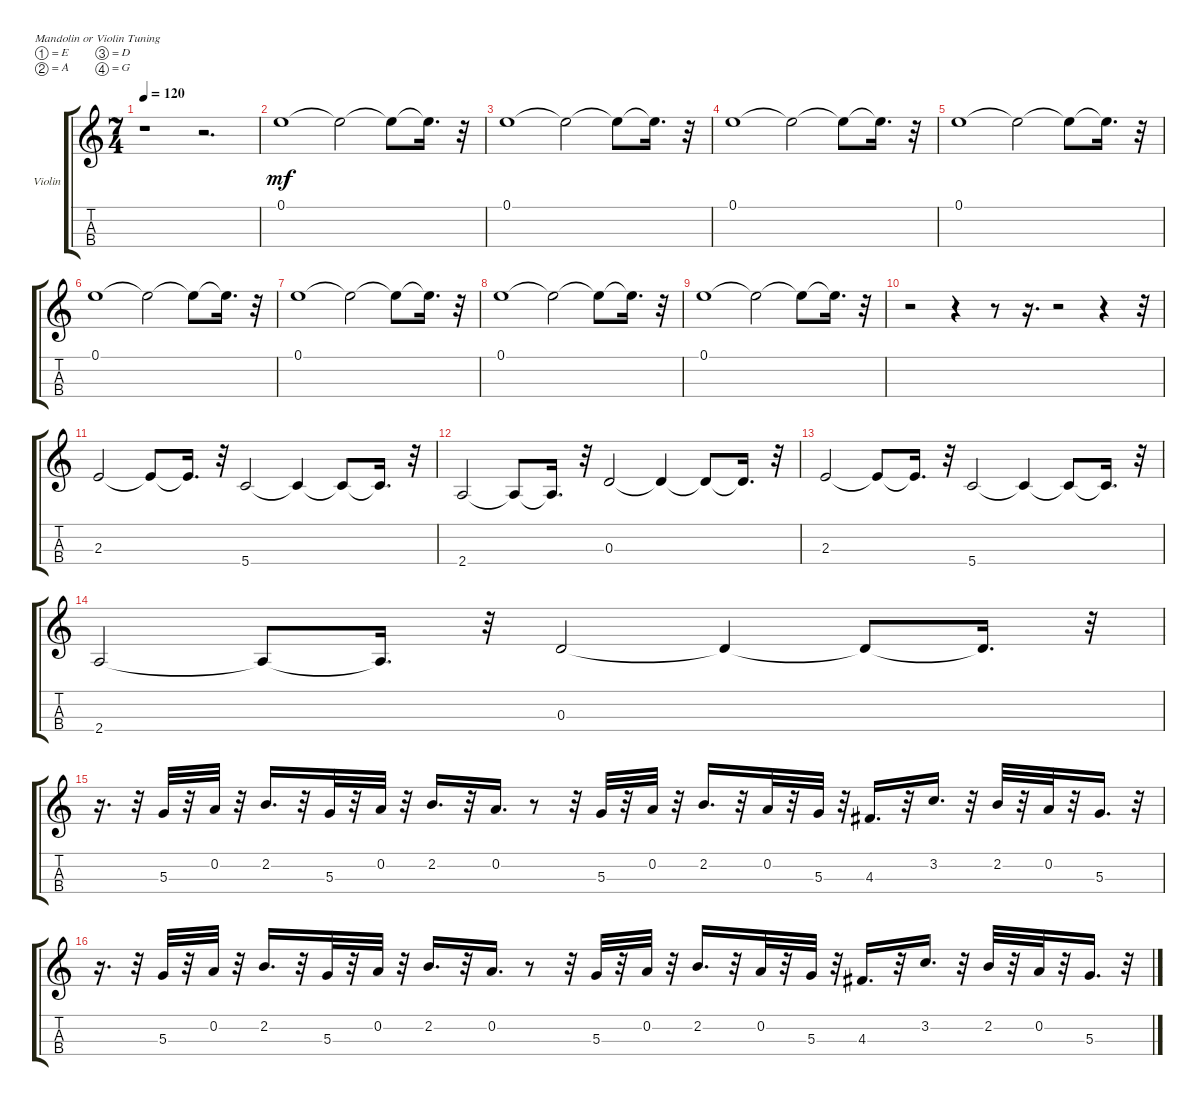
\bracketExtendMode groupsimilarinstruments
\firstSystemTrackNameOrientation horizontal
\otherSystemsTrackNameOrientation horizontal
\track ("" "Violin") {instrument violin}
\staff {score tabs}
\tuning (E5 A4 D4 G3)
\ts (7 4)
\tempo 120
\clef g2
\ks c
r.1{dy mf instrument violin} r.2{d} |
0.1.1 0.1{t}.2 0.1{t}.8 0.1{t}.16{d} r.32 |
0.1.1 0.1{t}.2 0.1{t}.8 0.1{t}.16{d} r.32 |
0.1.1 0.1{t}.2 0.1{t}.8 0.1{t}.16{d} r.32 |
0.1.1 0.1{t}.2 0.1{t}.8 0.1{t}.16{d} r.32 |
0.1.1 0.1{t}.2 0.1{t}.8 0.1{t}.16{d} r.32 |
0.1.1 0.1{t}.2 0.1{t}.8 0.1{t}.16{d} r.32 |
0.1.1 0.1{t}.2 0.1{t}.8 0.1{t}.16{d} r.32 |
0.1.1 0.1{t}.2 0.1{t}.8 0.1{t}.16{d} r.32 |
r.2 r.4 r.8 r.16{d} r.2 r.4 r.32 |
2.3.2 2.3{t}.8 2.3{t}.16{d} r.32 5.4.2 5.4{t}.4 5.4{t}.8 5.4{t}.16{d} r.32 |
2.4.2 2.4{t}.8 2.4{t}.16{d} r.32 0.3.2 0.3{t}.4 0.3{t}.8 0.3{t}.16{d} r.32 |
2.3.2 2.3{t}.8 2.3{t}.16{d} r.32 5.4.2 5.4{t}.4 5.4{t}.8 5.4{t}.16{d} r.32 |
2.4.2 2.4{t}.8 2.4{t}.16{d} r.32 0.3.2 0.3{t}.4 0.3{t}.8 0.3{t}.16{d} r.32 |
r.16{d} r.32 5.3.32 r.32 0.2.32 r.32 2.2.16{d} r.32 5.3.32 r.32 0.2.32 r.32 2.2.16{d} r.32 0.2.16{d} r.8 r.32 5.3.32 r.32 0.2.32 r.32 2.2.16{d} r.32 0.2.32 r.32 5.3.32 r.32 4.3.16{d} r.32 3.2.16{d} r.32 2.2.32 r.32 0.2.32 r.32 5.3.16{d} r.32 |
r.16{d} r.32 5.3.32 r.32 0.2.32 r.32 2.2.16{d} r.32 5.3.32 r.32 0.2.32 r.32 2.2.16{d} r.32 0.2.16{d} r.8 r.32 5.3.32 r.32 0.2.32 r.32 2.2.16{d} r.32 0.2.32 r.32 5.3.32 r.32 4.3.16{d} r.32 3.2.16{d} r.32 2.2.32 r.32 0.2.32 r.32 5.3.16{d} r.32
